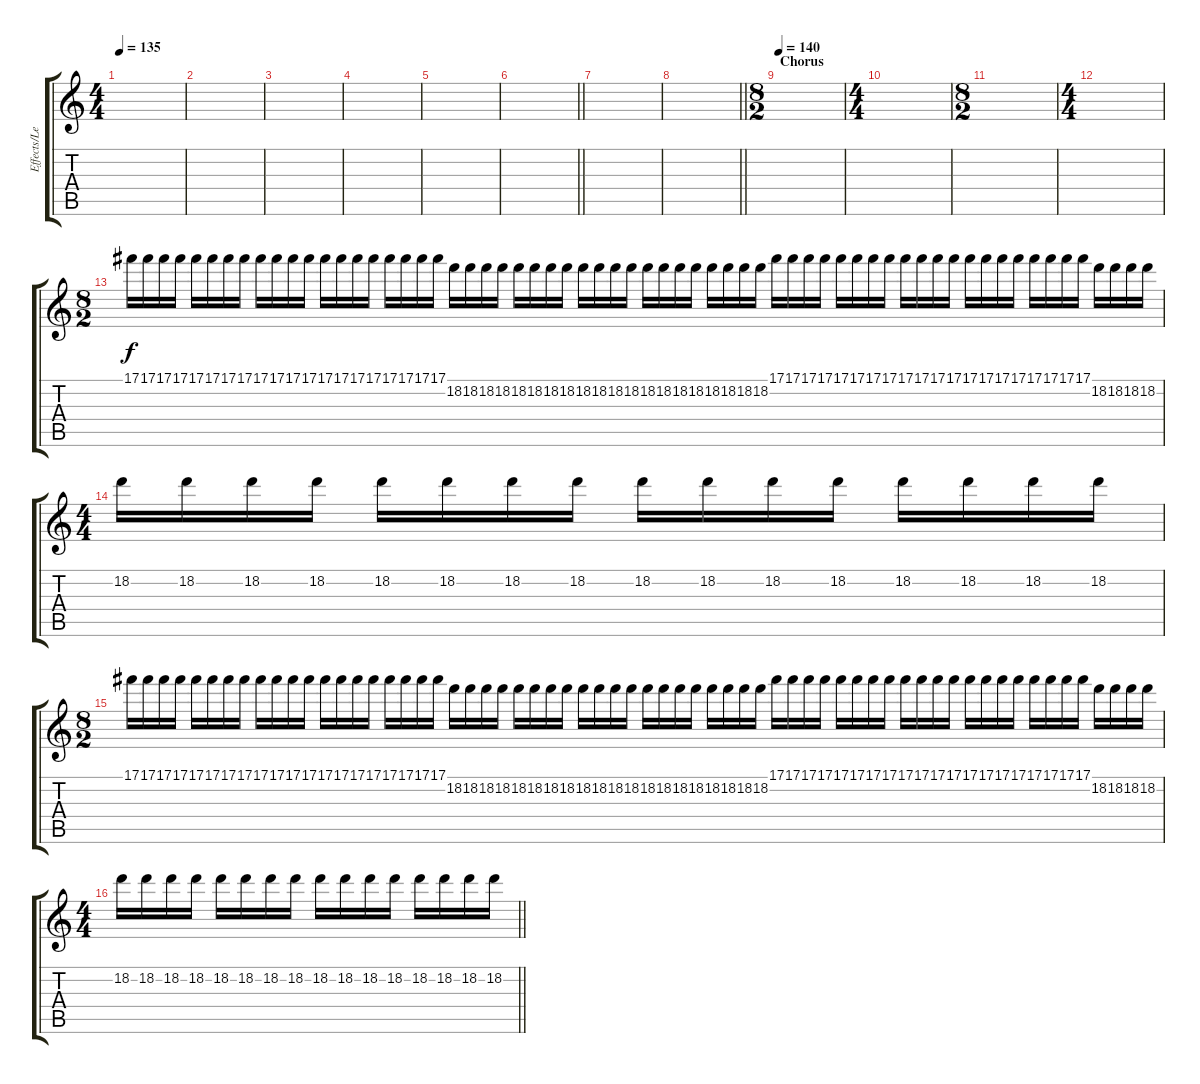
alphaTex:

\track ("Effects/Leads" "Effects/Le") {instrument distortionguitar}
\staff {score tabs}
\tuning (Db4 Ab3 E3 B2 Gb2 B1) {hide}
\ts (4 4)
\tempo 135
\clef g2
\ks c
|
|
|
|
|
\barLineRight lightlight
|
|
\barLineRight lightlight
|
\ts (8 2)
\section ("" "Chorus")
\tempo 140
|
\ts (4 4)
|
\ts (8 2)
|
\ts (4 4)
|
\ts (8 2)
17.1.16{volume 9} 17.1.16 17.1.16 17.1.16 17.1.16 17.1.16 17.1.16 17.1.16 17.1.16 17.1.16 17.1.16 17.1.16 17.1.16 17.1.16 17.1.16 17.1.16 17.1.16 17.1.16 17.1.16 17.1.16 18.2.16 18.2.16 18.2.16 18.2.16 18.2.16 18.2.16 18.2.16 18.2.16 18.2.16 18.2.16 18.2.16 18.2.16 18.2.16 18.2.16 18.2.16 18.2.16 18.2.16 18.2.16 18.2.16 18.2.16 17.1.16 17.1.16 17.1.16 17.1.16 17.1.16 17.1.16 17.1.16 17.1.16 17.1.16 17.1.16 17.1.16 17.1.16 17.1.16 17.1.16 17.1.16 17.1.16 17.1.16 17.1.16 17.1.16 17.1.16 18.2.16 18.2.16 18.2.16 18.2.16 |
\ts (4 4)
18.2.16 18.2.16 18.2.16 18.2.16 18.2.16 18.2.16 18.2.16 18.2.16 18.2.16 18.2.16 18.2.16 18.2.16 18.2.16 18.2.16 18.2.16 18.2.16 |
\ts (8 2)
17.1.16 17.1.16 17.1.16 17.1.16 17.1.16 17.1.16 17.1.16 17.1.16 17.1.16 17.1.16 17.1.16 17.1.16 17.1.16 17.1.16 17.1.16 17.1.16 17.1.16 17.1.16 17.1.16 17.1.16 18.2.16 18.2.16 18.2.16 18.2.16 18.2.16 18.2.16 18.2.16 18.2.16 18.2.16 18.2.16 18.2.16 18.2.16 18.2.16 18.2.16 18.2.16 18.2.16 18.2.16 18.2.16 18.2.16 18.2.16 17.1.16 17.1.16 17.1.16 17.1.16 17.1.16 17.1.16 17.1.16 17.1.16 17.1.16 17.1.16 17.1.16 17.1.16 17.1.16 17.1.16 17.1.16 17.1.16 17.1.16 17.1.16 17.1.16 17.1.16 18.2.16 18.2.16 18.2.16 18.2.16 |
\ts (4 4)
\barLineRight lightlight
18.2.16 18.2.16 18.2.16 18.2.16 18.2.16 18.2.16 18.2.16 18.2.16 18.2.16 18.2.16 18.2.16 18.2.16 18.2.16 18.2.16 18.2.16 18.2.16
